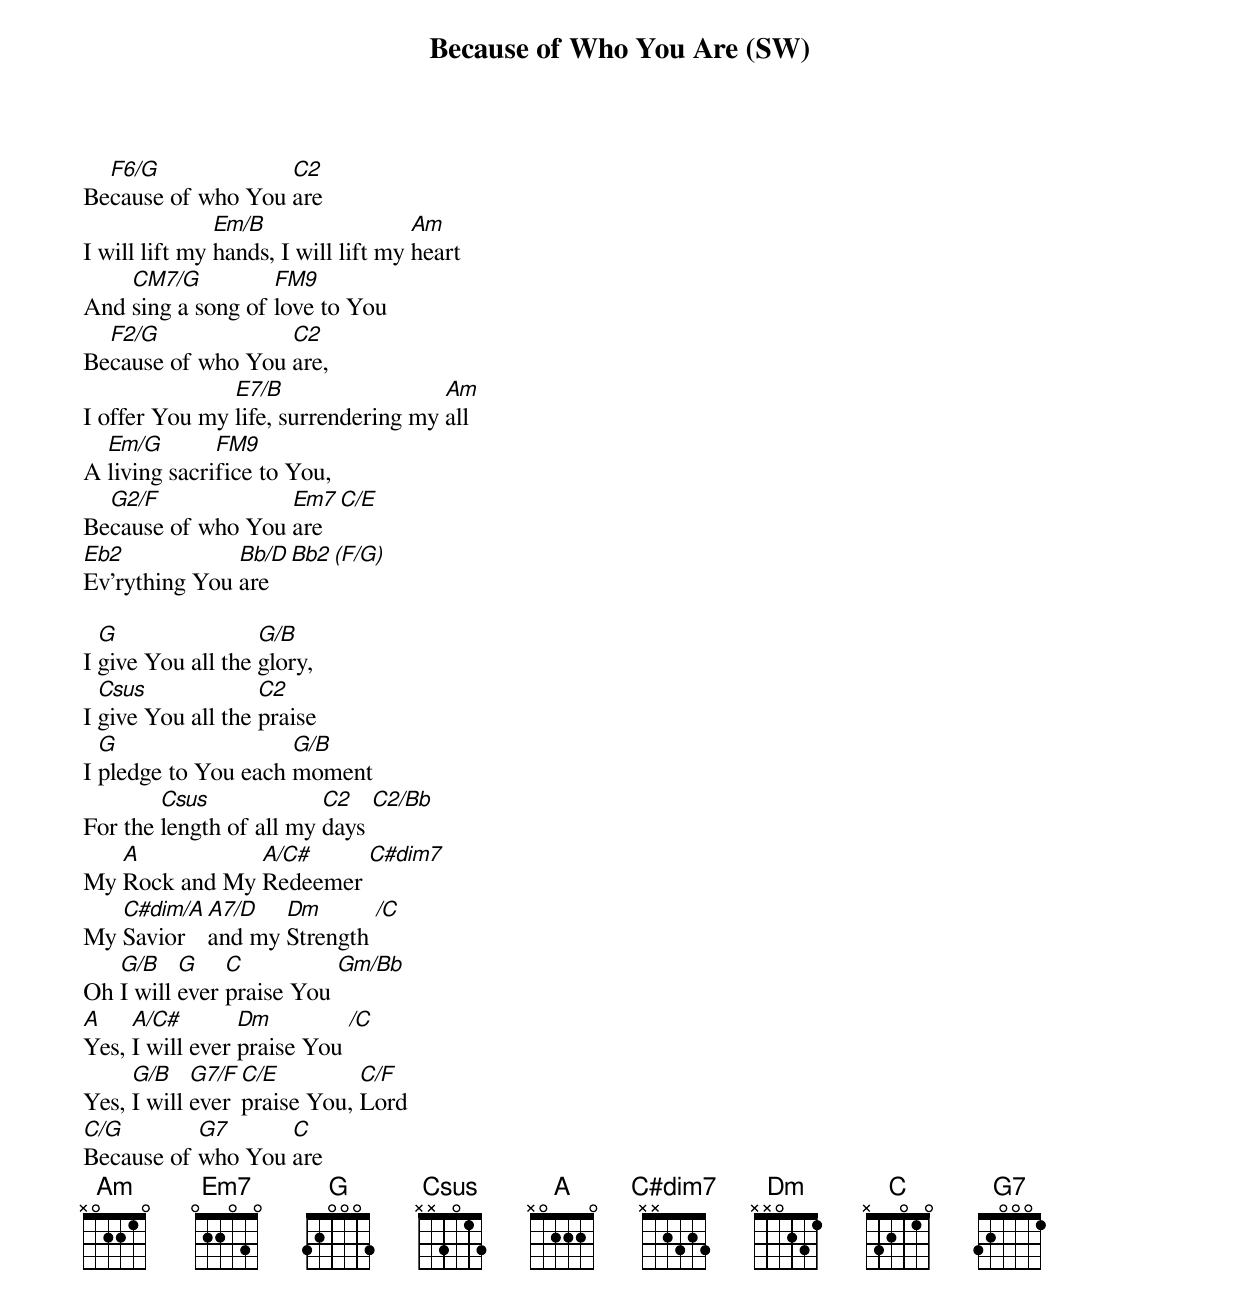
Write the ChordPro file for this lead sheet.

{title: Because of Who You Are (SW)}
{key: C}
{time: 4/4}
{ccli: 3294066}
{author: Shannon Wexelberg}
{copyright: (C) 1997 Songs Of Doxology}

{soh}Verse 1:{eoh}
Be[F6/G]cause of who You [C2]are
I will lift my [Em/B]hands, I will lift my [Am]heart
And [CM7/G]sing a song of [FM9]love to You
Be[F2/G]cause of who You [C2]are,
I offer You my [E7/B]life, surrendering my [Am]all
A [Em/G]living sacri[FM9]fice to You,
Be[G2/F]cause of who You [Em7]are [C/E]
[Eb2]Ev'rything You [Bb/D]are [Bb2][(F/G)]

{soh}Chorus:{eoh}
I [G]give You all the [G/B]glory,
I [Csus]give You all the [C2]praise
I [G]pledge to You each [G/B]moment
For the [Csus]length of all my [C2]days [C2/Bb]
My [A]Rock and My [A/C#]Redeemer [C#dim7]
My [C#dim/A]Savior [A7/D]and my [Dm]Strength [/C]
Oh [G/B]I will [G]ever [C]praise You [Gm/Bb]
[A]Yes, [A/C#]I will ever [Dm]praise You [/C]
Yes, [G/B]I will [G7/F]ever [C/E]praise You, [C/F]Lord
[C/G]Because of [G7]who You [C]are
